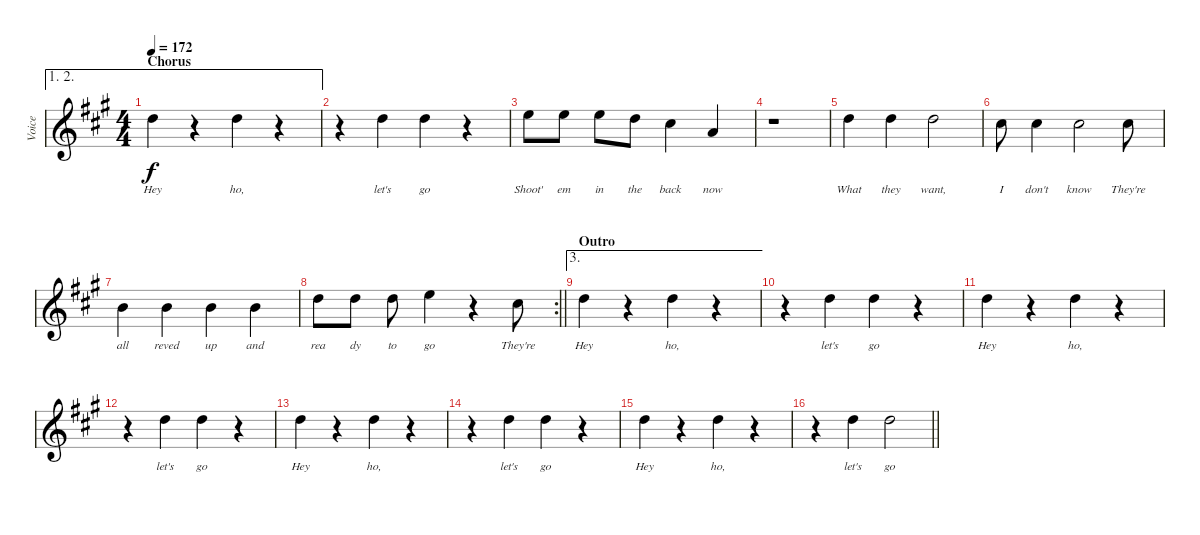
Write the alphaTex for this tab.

\track ("Voice" "Voice") {instrument acousticguitarsteel}
\staff {score}
\tuning (E4 B3 G3 D3 A2 E2) {hide}
\ae (1 2)
\ts (4 4)
\section ("" "Chorus")
\tempo 172
\clef g2
\ks a
3.2.4{lyrics (0 "Hey") lyrics (1 "") lyrics (2 "") lyrics (3 "") lyrics (4 "") dy f} r.4 3.2.4{lyrics (0 "ho,") lyrics (1 "") lyrics (2 "") lyrics (3 "") lyrics (4 "")} r.4 |
r.4 3.2.4{lyrics (0 "let's") lyrics (1 "") lyrics (2 "") lyrics (3 "") lyrics (4 "")} 3.2.4{lyrics (0 "go") lyrics (1 "") lyrics (2 "") lyrics (3 "") lyrics (4 "")} r.4 |
0.1.8{lyrics (0 "Shoot'") lyrics (1 "") lyrics (2 "") lyrics (3 "") lyrics (4 "")} 0.1.8{lyrics (0 "em") lyrics (1 "") lyrics (2 "") lyrics (3 "") lyrics (4 "")} 0.1.8{lyrics (0 "in") lyrics (1 "") lyrics (2 "") lyrics (3 "") lyrics (4 "")} 3.2.8{lyrics (0 "the") lyrics (1 "") lyrics (2 "") lyrics (3 "") lyrics (4 "")} 2.2.4{lyrics (0 "back") lyrics (1 "") lyrics (2 "") lyrics (3 "") lyrics (4 "")} 2.3.4{lyrics (0 "now") lyrics (1 "") lyrics (2 "") lyrics (3 "") lyrics (4 "")} |
r.1 |
3.2.4{lyrics (0 "What") lyrics (1 "") lyrics (2 "") lyrics (3 "") lyrics (4 "")} 3.2.4{lyrics (0 "they") lyrics (1 "") lyrics (2 "") lyrics (3 "") lyrics (4 "")} 3.2.2{lyrics (0 "want,") lyrics (1 "") lyrics (2 "") lyrics (3 "") lyrics (4 "")} |
2.2.8{lyrics (0 "I") lyrics (1 "") lyrics (2 "") lyrics (3 "") lyrics (4 "")} 2.2.4{lyrics (0 "don't") lyrics (1 "") lyrics (2 "") lyrics (3 "") lyrics (4 "")} 2.2.2{lyrics (0 "know") lyrics (1 "") lyrics (2 "") lyrics (3 "") lyrics (4 "")} 2.2.8{lyrics (0 "They're") lyrics (1 "") lyrics (2 "") lyrics (3 "") lyrics (4 "")} |
0.2.4{lyrics (0 "all") lyrics (1 "") lyrics (2 "") lyrics (3 "") lyrics (4 "")} 0.2.4{lyrics (0 "reved") lyrics (1 "") lyrics (2 "") lyrics (3 "") lyrics (4 "")} 0.2.4{lyrics (0 "up") lyrics (1 "") lyrics (2 "") lyrics (3 "") lyrics (4 "")} 0.2.4{lyrics (0 "and") lyrics (1 "") lyrics (2 "") lyrics (3 "") lyrics (4 "")} |
\rc 2
\barLineRight lightlight
3.2.8{lyrics (0 "rea") lyrics (1 "") lyrics (2 "") lyrics (3 "") lyrics (4 "")} 3.2.8{lyrics (0 "dy") lyrics (1 "") lyrics (2 "") lyrics (3 "") lyrics (4 "")} 3.2.8{lyrics (0 "to") lyrics (1 "") lyrics (2 "") lyrics (3 "") lyrics (4 "")} 0.1.4{lyrics (0 "go") lyrics (1 "") lyrics (2 "") lyrics (3 "") lyrics (4 "")} r.4 2.2.8{lyrics (0 "They're") lyrics (1 "") lyrics (2 "") lyrics (3 "") lyrics (4 "")} |
\ae 3
\section ("" "Outro")
3.2.4{lyrics (0 "Hey") lyrics (1 "") lyrics (2 "") lyrics (3 "") lyrics (4 "")} r.4 3.2.4{lyrics (0 "ho,") lyrics (1 "") lyrics (2 "") lyrics (3 "") lyrics (4 "")} r.4 |
r.4 3.2.4{lyrics (0 "let's") lyrics (1 "") lyrics (2 "") lyrics (3 "") lyrics (4 "")} 3.2.4{lyrics (0 "go") lyrics (1 "") lyrics (2 "") lyrics (3 "") lyrics (4 "")} r.4 |
3.2.4{lyrics (0 "Hey") lyrics (1 "") lyrics (2 "") lyrics (3 "") lyrics (4 "")} r.4 3.2.4{lyrics (0 "ho,") lyrics (1 "") lyrics (2 "") lyrics (3 "") lyrics (4 "")} r.4 |
r.4 3.2.4{lyrics (0 "let's") lyrics (1 "") lyrics (2 "") lyrics (3 "") lyrics (4 "")} 3.2.4{lyrics (0 "go") lyrics (1 "") lyrics (2 "") lyrics (3 "") lyrics (4 "")} r.4 |
3.2.4{lyrics (0 "Hey") lyrics (1 "") lyrics (2 "") lyrics (3 "") lyrics (4 "")} r.4 3.2.4{lyrics (0 "ho,") lyrics (1 "") lyrics (2 "") lyrics (3 "") lyrics (4 "")} r.4 |
r.4 3.2.4{lyrics (0 "let's") lyrics (1 "") lyrics (2 "") lyrics (3 "") lyrics (4 "")} 3.2.4{lyrics (0 "go") lyrics (1 "") lyrics (2 "") lyrics (3 "") lyrics (4 "")} r.4 |
3.2.4{lyrics (0 "Hey") lyrics (1 "") lyrics (2 "") lyrics (3 "") lyrics (4 "")} r.4 3.2.4{lyrics (0 "ho,") lyrics (1 "") lyrics (2 "") lyrics (3 "") lyrics (4 "")} r.4 |
\barLineRight lightlight
r.4 3.2.4{lyrics (0 "let's") lyrics (1 "") lyrics (2 "") lyrics (3 "") lyrics (4 "")} 3.2.2{lyrics (0 "go") lyrics (1 "") lyrics (2 "") lyrics (3 "") lyrics (4 "")}
